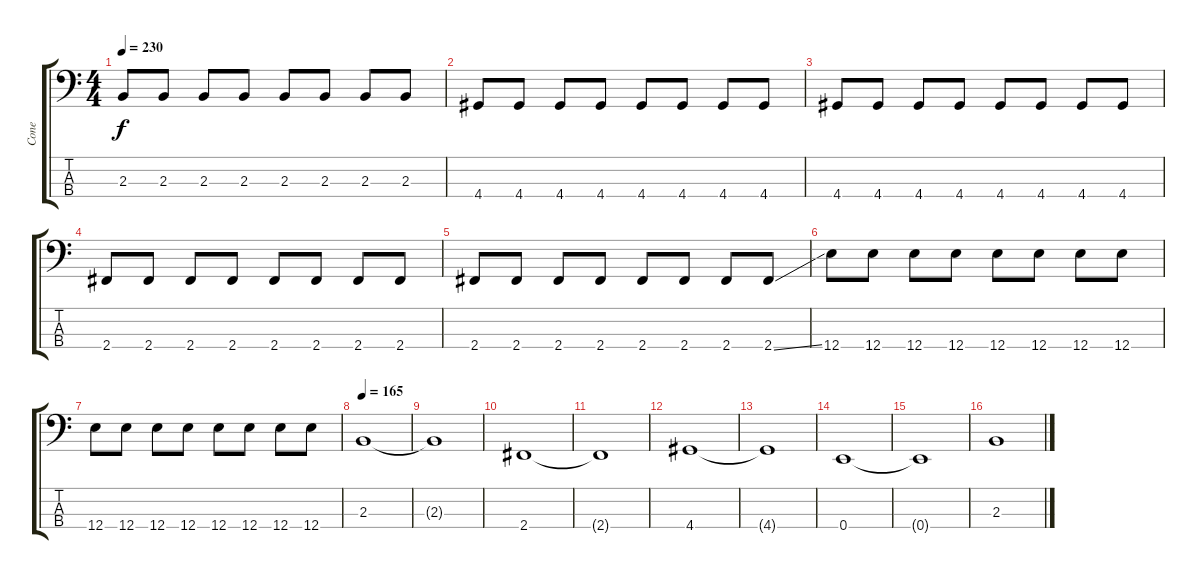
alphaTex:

\track ("Cone" "Cone") {instrument electricbasspick}
\staff {score tabs}
\tuning (G2 D2 A1 E1) {hide}
\ts (4 4)
\tempo 230
\clef f4
\ks c
2.3.8{dy f} 2.3.8 2.3.8 2.3.8 2.3.8 2.3.8 2.3.8 2.3.8 |
4.4.8 4.4.8 4.4.8 4.4.8 4.4.8 4.4.8 4.4.8 4.4.8 |
4.4.8 4.4.8 4.4.8 4.4.8 4.4.8 4.4.8 4.4.8 4.4.8 |
2.4.8 2.4.8 2.4.8 2.4.8 2.4.8 2.4.8 2.4.8 2.4.8 |
2.4.8 2.4.8 2.4.8 2.4.8 2.4.8 2.4.8 2.4.8 2.4{ss}.8 |
12.4.8 12.4.8 12.4.8 12.4.8 12.4.8 12.4.8 12.4.8 12.4.8 |
12.4.8 12.4.8 12.4.8 12.4.8 12.4.8 12.4.8 12.4.8 12.4.8 |
\tempo 165
2.3.1 |
2.3{t}.1 |
2.4.1 |
2.4{t}.1 |
4.4.1 |
4.4{t}.1 |
0.4.1 |
0.4{t}.1 |
2.3.1
